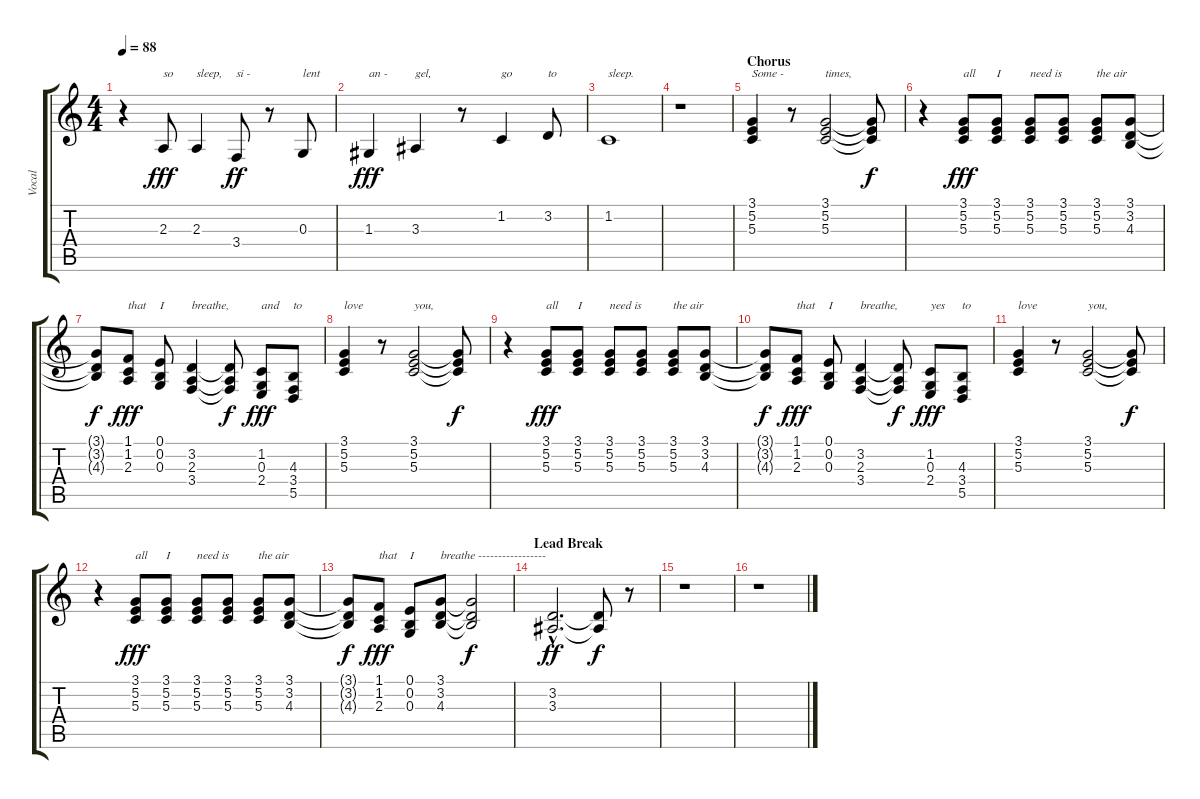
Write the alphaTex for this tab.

\track ("Vocal" "Vocal") {instrument clarinet}
\staff {score tabs}
\tuning (E4 B3 G3 D3 A2 E2) {hide}
\ts (4 4)
\tempo 88
\clef g2
\ks c
r.4{dy ff} 2.3.8{txt "so" dy fff} 2.3.4{txt "sleep,"} 3.4.8{txt "si -" dy ff} r.8 0.3.8{txt "lent"} |
1.3.4{txt "an -" dy fff} 3.3.4{txt "gel,"} r.8 1.2.4{txt "go"} 3.2.8{txt "to"} |
1.2.1{txt "sleep."} |
r.1 |
\section ("" "Chorus")
(3.1 5.2 5.3).4{txt "Some -" volume 16 instrument clarinet} r.8 (3.1 5.2 5.3).2{txt "times,"} (3.1{t} 5.2{t} 5.3{t}).8{dy f} |
r.4 (3.1 5.2 5.3).8{txt "all" dy fff} (3.1 5.2 5.3).8{txt "I"} (3.1 5.2 5.3).8{txt "need is"} (3.1 5.2 5.3).8 (3.1 5.2 5.3).8{txt "the air"} (3.1 3.2 4.3).8 |
(3.1{t} 3.2{t} 4.3{t}).8{dy f} (1.1 1.2 2.3).8{txt "that" dy fff} (0.1 0.2 0.3).8{txt "I"} (3.2 2.3 3.4).4{txt "breathe,"} (3.2{t} 2.3{t} 3.4{t}).8{dy f} (1.2 0.3 2.4).8{txt "and" dy fff} (4.3 3.4 5.5).8{txt "to"} |
(3.1 5.2 5.3).4{txt "love"} r.8 (3.1 5.2 5.3).2{txt "you,"} (3.1{t} 5.2{t} 5.3{t}).8{dy f} |
r.4 (3.1 5.2 5.3).8{txt "all" dy fff} (3.1 5.2 5.3).8{txt "I"} (3.1 5.2 5.3).8{txt "need is"} (3.1 5.2 5.3).8 (3.1 5.2 5.3).8{txt "the air"} (3.1 3.2 4.3).8 |
(3.1{t} 3.2{t} 4.3{t}).8{dy f} (1.1 1.2 2.3).8{txt "that" dy fff} (0.1 0.2 0.3).8{txt "I"} (3.2 2.3 3.4).4{txt "breathe,"} (3.2{t} 2.3{t} 3.4{t}).8{dy f} (1.2 0.3 2.4).8{txt "yes" dy fff} (4.3 3.4 5.5).8{txt "to"} |
(3.1 5.2 5.3).4{txt "love"} r.8 (3.1 5.2 5.3).2{txt "you,"} (3.1{t} 5.2{t} 5.3{t}).8{dy f} |
r.4 (3.1 5.2 5.3).8{txt "all" dy fff} (3.1 5.2 5.3).8{txt "I"} (3.1 5.2 5.3).8{txt "need is"} (3.1 5.2 5.3).8 (3.1 5.2 5.3).8{txt "the air"} (3.1 3.2 4.3).8 |
(3.1{t} 3.2{t} 4.3{t}).8{dy f} (1.1 1.2 2.3).8{txt "that" dy fff} (0.1 0.2 0.3).8{txt "I"} (3.1 3.2 4.3).8{txt "breathe -----------------"} (3.1{t} 3.2{t} 4.3{t}).2{dy f} |
\section ("" "Lead Break")
(3.2{hac} 3.3{hac}).2{d dy ff} (3.2{t} 3.3{t}).8{dy f} r.8 |
r.1 |
r.1
